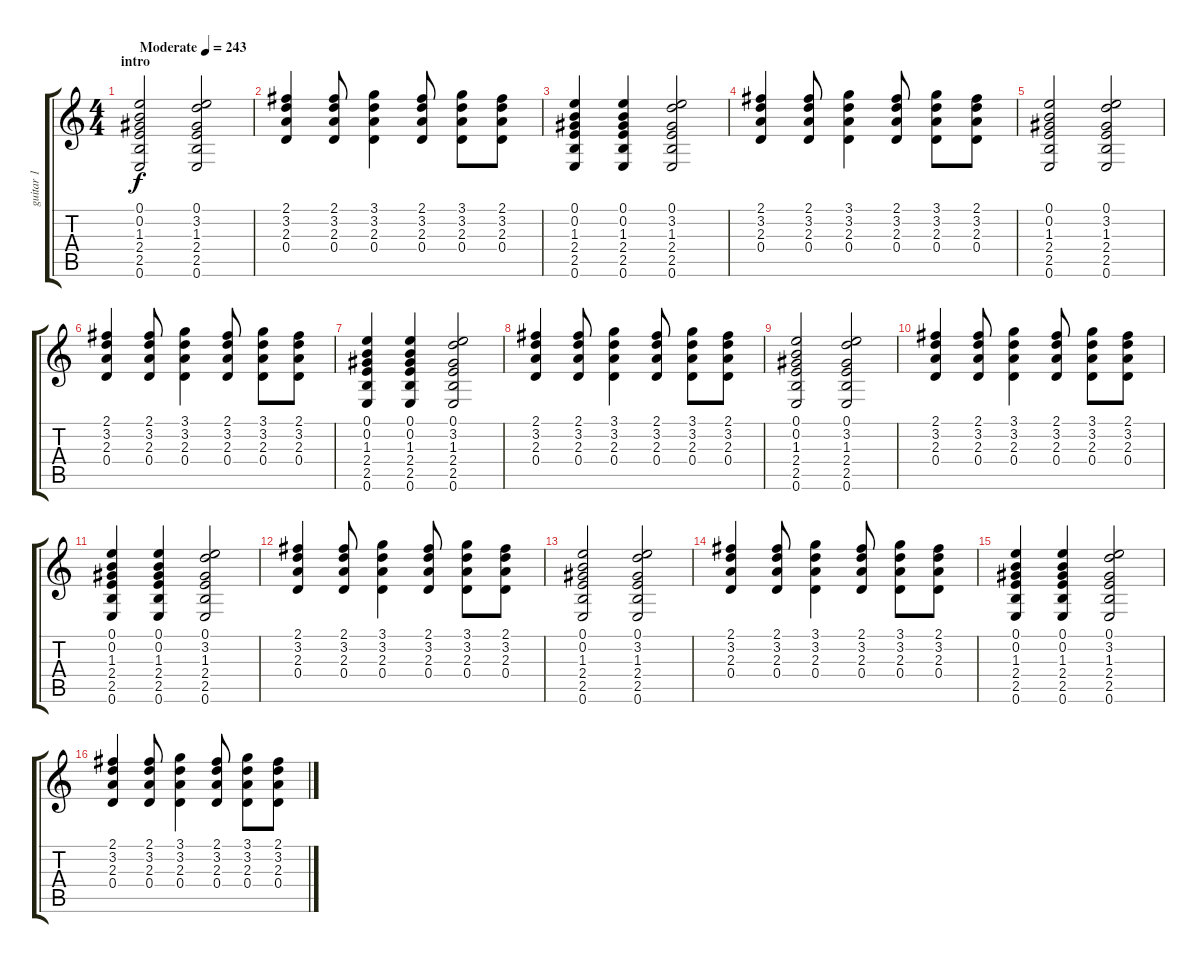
\track ("guitar 1" "guitar 1") {instrument electricguitarclean}
\staff {score tabs}
\tuning (E4 B3 G3 D3 A2 E2) {hide}
\ts (4 4)
\section ("" "intro")
\tempo (243 "Moderate")
\clef g2
\ks c
(0.1 0.2 1.3 2.4 2.5 0.6).2{dy f instrument electricguitarclean} (0.1 3.2 1.3 2.4 2.5 0.6).2 |
(2.1 3.2 2.3 0.4).4 (2.1 3.2 2.3 0.4).8 (3.1 3.2 2.3 0.4).4 (2.1 3.2 2.3 0.4).8 (3.1 3.2 2.3 0.4).8 (2.1 3.2 2.3 0.4).8 |
(0.1 0.2 1.3 2.4 2.5 0.6).4 (0.1 0.2 1.3 2.4 2.5 0.6).4 (0.1 3.2 1.3 2.4 2.5 0.6).2 |
(2.1 3.2 2.3 0.4).4 (2.1 3.2 2.3 0.4).8 (3.1 3.2 2.3 0.4).4 (2.1 3.2 2.3 0.4).8 (3.1 3.2 2.3 0.4).8 (2.1 3.2 2.3 0.4).8 |
(0.1 0.2 1.3 2.4 2.5 0.6).2 (0.1 3.2 1.3 2.4 2.5 0.6).2 |
(2.1 3.2 2.3 0.4).4 (2.1 3.2 2.3 0.4).8 (3.1 3.2 2.3 0.4).4 (2.1 3.2 2.3 0.4).8 (3.1 3.2 2.3 0.4).8 (2.1 3.2 2.3 0.4).8 |
(0.1 0.2 1.3 2.4 2.5 0.6).4 (0.1 0.2 1.3 2.4 2.5 0.6).4 (0.1 3.2 1.3 2.4 2.5 0.6).2 |
(2.1 3.2 2.3 0.4).4 (2.1 3.2 2.3 0.4).8 (3.1 3.2 2.3 0.4).4 (2.1 3.2 2.3 0.4).8 (3.1 3.2 2.3 0.4).8 (2.1 3.2 2.3 0.4).8 |
(0.1 0.2 1.3 2.4 2.5 0.6).2 (0.1 3.2 1.3 2.4 2.5 0.6).2 |
(2.1 3.2 2.3 0.4).4 (2.1 3.2 2.3 0.4).8 (3.1 3.2 2.3 0.4).4 (2.1 3.2 2.3 0.4).8 (3.1 3.2 2.3 0.4).8 (2.1 3.2 2.3 0.4).8 |
(0.1 0.2 1.3 2.4 2.5 0.6).4 (0.1 0.2 1.3 2.4 2.5 0.6).4 (0.1 3.2 1.3 2.4 2.5 0.6).2 |
(2.1 3.2 2.3 0.4).4 (2.1 3.2 2.3 0.4).8 (3.1 3.2 2.3 0.4).4 (2.1 3.2 2.3 0.4).8 (3.1 3.2 2.3 0.4).8 (2.1 3.2 2.3 0.4).8 |
(0.1 0.2 1.3 2.4 2.5 0.6).2 (0.1 3.2 1.3 2.4 2.5 0.6).2 |
(2.1 3.2 2.3 0.4).4 (2.1 3.2 2.3 0.4).8 (3.1 3.2 2.3 0.4).4 (2.1 3.2 2.3 0.4).8 (3.1 3.2 2.3 0.4).8 (2.1 3.2 2.3 0.4).8 |
(0.1 0.2 1.3 2.4 2.5 0.6).4 (0.1 0.2 1.3 2.4 2.5 0.6).4 (0.1 3.2 1.3 2.4 2.5 0.6).2 |
(2.1 3.2 2.3 0.4).4 (2.1 3.2 2.3 0.4).8 (3.1 3.2 2.3 0.4).4 (2.1 3.2 2.3 0.4).8 (3.1 3.2 2.3 0.4).8 (2.1 3.2 2.3 0.4).8
